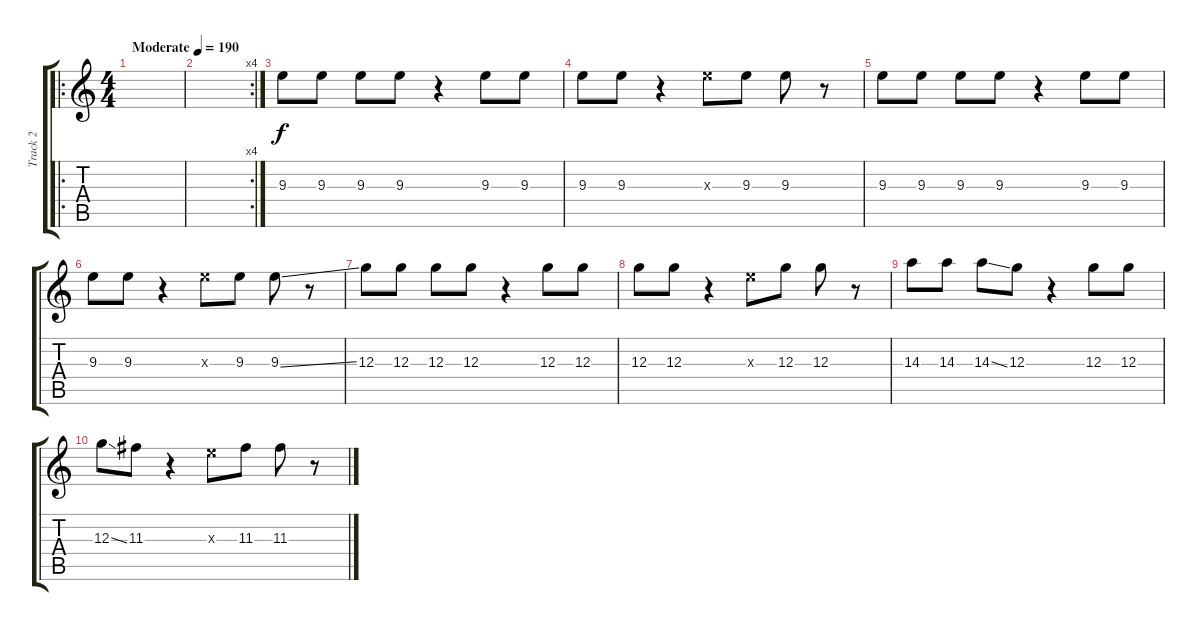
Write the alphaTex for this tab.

\track ("Track 2" "Track 2") {instrument overdrivenguitar}
\staff {score tabs}
\tuning (E4 B3 G3 D3 A2 E2) {hide}
\ro
\ts (4 4)
\tempo (190 "Moderate")
\clef g2
\ks c
|
\rc 4
|
9.3.8 9.3.8 9.3.8 9.3.8 r.4 9.3.8 9.3.8 |
9.3.8 9.3.8 r.4 9.3{x}.8 9.3.8 9.3.8 r.8 |
9.3.8 9.3.8 9.3.8 9.3.8 r.4 9.3.8 9.3.8 |
9.3.8 9.3.8 r.4 9.3{x}.8 9.3.8 9.3{ss}.8 r.8 |
12.3.8 12.3.8 12.3.8 12.3.8 r.4 12.3.8 12.3.8 |
12.3.8 12.3.8 r.4 9.3{x}.8 12.3.8 12.3.8 r.8 |
14.3.8 14.3.8 14.3{ss}.8 12.3.8 r.4 12.3.8 12.3.8 |
12.3{ss}.8 11.3.8 r.4 9.3{x}.8 11.3.8 11.3.8 r.8
